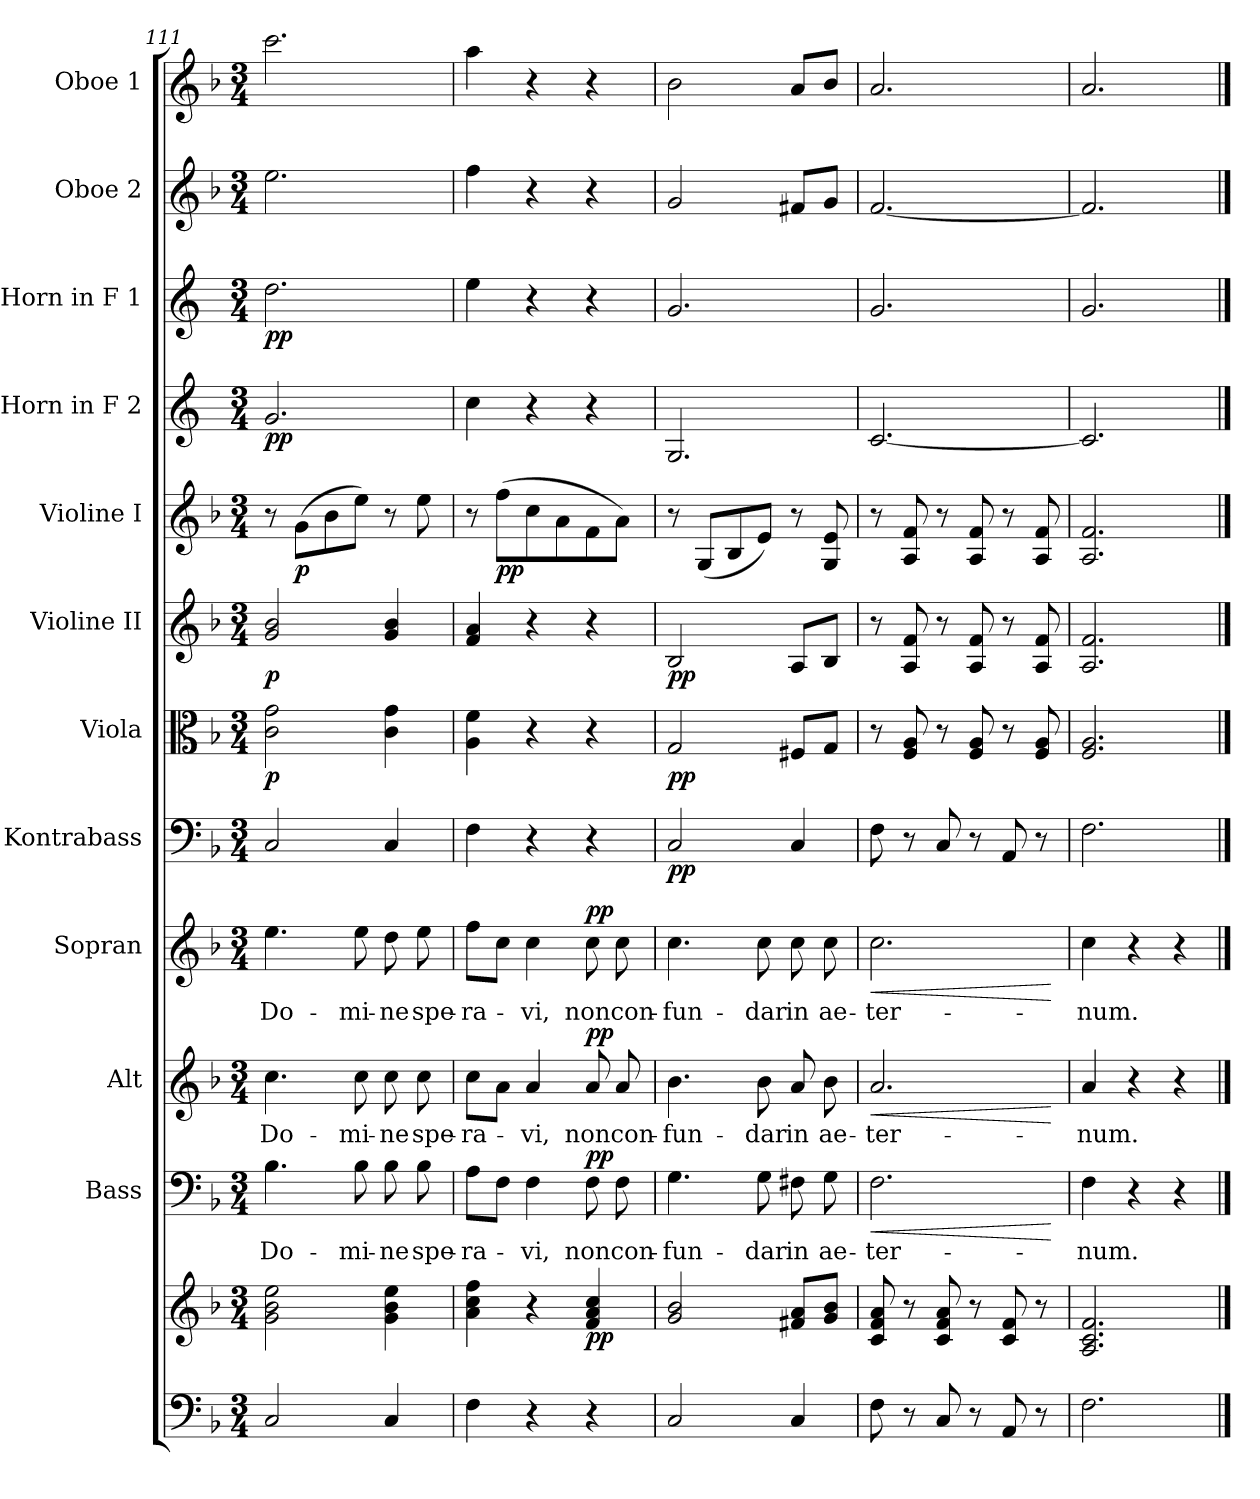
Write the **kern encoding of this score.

**kern	**kern	**dynam	**kern	**text	**dynam	**kern	**text	**dynam	**kern	**text	**dynam	**kern	**dynam	**kern	**dynam	**kern	**dynam	**kern	**dynam	**kern	**dynam	**kern	**dynam	**kern	**kern
*part12	*part12	*part12	*part11	*part11	*part11	*part10	*part10	*part10	*part9	*part9	*part9	*part8	*part8	*part7	*part7	*part6	*part6	*part5	*part5	*part4	*part4	*part3	*part3	*part2	*part1
*staff13	*staff12	*staff12/13	*staff11	*staff11	*staff11	*staff10	*staff10	*staff10	*staff9	*staff9	*staff9	*staff8	*staff8	*staff7	*staff7	*staff6	*staff6	*staff5	*staff5	*staff4	*staff4	*staff3	*staff3	*staff2	*staff1
*	*	*	*I"Bass	*	*	*I"Alt	*	*	*I"Sopran	*	*	*I"Kontrabass	*	*I"Viola	*	*I"Violine II	*	*I"Violine I	*	*I"Horn in F 2	*	*I"Horn in F 1	*	*I"Oboe 2	*I"Oboe 1
*	*	*	*I'B.	*	*	*I'A.	*	*	*I'S.	*	*	*I'Kb.	*	*I'Vla.	*	*I'Vl. II	*	*I'Vl. I	*	*	*	*	*	*I'Ob. 2	*I'Ob. 1
*clefF4	*clefG2	*	*clefF4	*	*	*clefG2	*	*	*clefG2	*	*	*clefF4	*	*clefC3	*	*clefG2	*	*clefG2	*	*clefG2	*	*clefG2	*	*clefG2	*clefG2
*	*	*	*	*	*	*	*	*	*	*	*	*ITrd7c12	*	*	*	*	*	*	*	*ITrd4c7	*	*ITrd4c7	*	*	*
*k[b-]	*k[b-]	*	*k[b-]	*	*	*k[b-]	*	*	*k[b-]	*	*	*k[b-]	*	*k[b-]	*	*k[b-]	*	*k[b-]	*	*k[b-]	*	*k[b-]	*	*k[b-]	*k[b-]
*F:	*F:	*	*F:	*	*	*F:	*	*	*F:	*	*	*F:	*	*F:	*	*F:	*	*F:	*	*F:	*	*F:	*	*F:	*F:
*M3/4	*M3/4	*	*M3/4	*	*	*M3/4	*	*	*M3/4	*	*	*M3/4	*	*M3/4	*	*M3/4	*	*M3/4	*	*M3/4	*	*M3/4	*	*M3/4	*M3/4
=111	=111	=111	=111	=111	=111	=111	=111	=111	=111	=111	=111	=111	=111	=111	=111	=111	=111	=111	=111	=111	=111	=111	=111	=111	=111
!	!	!	!	!LO:LY:b	!	!	!LO:LY:b	!	!	!LO:LY:b	!	!	!	!	!LO:DY:b	!	!LO:DY:b	!	!	!	!LO:DY:b	!	!LO:DY:b	!	!
2C/	2g\ 2b-\ 2ee\	.	4.B-\	Do-	.	4.cc\	Do-	.	4.ee\	Do-	.	2CC/	.	2c\ 2g\	p	2g/ 2b-/	p	8r	.	2.c/	pp	2.g\	pp	2.ee\	2.ccc\
!	!	!	!	!	!	!	!	!	!	!	!	!	!	!	!	!	!	!	!LO:DY:b	!	!	!	!	!	!
.	.	.	.	.	.	.	.	.	.	.	.	.	.	.	.	.	.	(>8g\L	p	.	.	.	.	.	.
.	.	.	.	.	.	.	.	.	.	.	.	.	.	.	.	.	.	8b-\	.	.	.	.	.	.	.
!	!	!	!	!LO:LY:b	!	!	!LO:LY:b	!	!	!LO:LY:b	!	!	!	!	!	!	!	!	!	!	!	!	!	!	!
.	.	.	8B-\	-mi-	.	8cc\	-mi-	.	8ee\	-mi-	.	.	.	.	.	.	.	8ee\J)	.	.	.	.	.	.	.
!	!	!	!	!LO:LY:b	!	!	!LO:LY:b	!	!	!LO:LY:b	!	!	!	!	!	!	!	!	!	!	!	!	!	!	!
4C/	4g\ 4b-\ 4ee\	.	8B-\	-ne	.	8cc\	-ne	.	8dd\	-ne	.	4CC/	.	4c\ 4g\	.	4g/ 4b-/	.	8r	.	.	.	.	.	.	.
!	!	!	!	!LO:LY:b	!	!	!LO:LY:b	!	!	!LO:LY:b	!	!	!	!	!	!	!	!	!	!	!	!	!	!	!
.	.	.	8B-\	spe-	.	8cc\	spe-	.	8ee\	spe-	.	.	.	.	.	.	.	8ee\	.	.	.	.	.	.	.
=112	=112	=112	=112	=112	=112	=112	=112	=112	=112	=112	=112	=112	=112	=112	=112	=112	=112	=112	=112	=112	=112	=112	=112	=112	=112
!	!	!	!	!LO:LY:b	!	!	!LO:LY:b	!	!	!LO:LY:b	!	!	!	!	!	!	!	!	!	!	!	!	!	!	!
4F\	4a\ 4cc\ 4ff\	.	8A\L	-ra-	.	8cc\L	-ra-	.	8ff\L	-ra-	.	4FF\	.	4A\ 4f\	.	4f/ 4a/	.	8r	.	4f\	.	4a\	.	4ff\	4aa\
!	!	!	!	!	!	!	!	!	!	!	!	!	!	!	!	!	!	!	!LO:DY:b	!	!	!	!	!	!
.	.	.	8F\J	.	.	8a\J	.	.	8cc\J	.	.	.	.	.	.	.	.	(>8ff\L	pp	.	.	.	.	.	.
!	!	!	!	!LO:LY:b	!	!	!LO:LY:b	!	!	!LO:LY:b	!	!	!	!	!	!	!	!	!	!	!	!	!	!	!
4r	4r	.	4F\	-vi,	.	4a/	-vi,	.	4cc\	-vi,	.	4r	.	4r	.	4r	.	8cc\	.	4r	.	4r	.	4r	4r
.	.	.	.	.	.	.	.	.	.	.	.	.	.	.	.	.	.	8a\	.	.	.	.	.	.	.
!	!	!LO:DY:b	!	!LO:LY:b	!LO:DY:a	!	!LO:LY:b	!LO:DY:a	!	!LO:LY:b	!LO:DY:a	!	!	!	!	!	!	!	!	!	!	!	!	!	!
4r	4f/ 4a/ 4cc/	pp	8F\	non	pp	8a/	non	pp	8cc\	non	pp	4r	.	4r	.	4r	.	8f\	.	4r	.	4r	.	4r	4r
!	!	!	!	!LO:LY:b	!	!	!LO:LY:b	!	!	!LO:LY:b	!	!	!	!	!	!	!	!	!	!	!	!	!	!	!
.	.	.	8F\	con-	.	8a/	con-	.	8cc\	con-	.	.	.	.	.	.	.	8a\J)	.	.	.	.	.	.	.
=113	=113	=113	=113	=113	=113	=113	=113	=113	=113	=113	=113	=113	=113	=113	=113	=113	=113	=113	=113	=113	=113	=113	=113	=113	=113
!	!	!	!	!LO:LY:b	!	!	!LO:LY:b	!	!	!LO:LY:b	!	!	!LO:DY:b	!	!LO:DY:b	!	!LO:DY:b	!	!	!	!	!	!	!	!
2C/	2g/ 2b-/	.	4.G\	-fun-	.	4.b-\	-fun-	.	4.cc\	-fun-	.	2CC/	pp	2G/	pp	2B-/	pp	8r	.	2.C/	.	2.c/	.	2g/	2b-\
.	.	.	.	.	.	.	.	.	.	.	.	.	.	.	.	.	.	(<8G/L	.	.	.	.	.	.	.
.	.	.	.	.	.	.	.	.	.	.	.	.	.	.	.	.	.	8B-/	.	.	.	.	.	.	.
!	!	!	!	!LO:LY:b	!	!	!LO:LY:b	!	!	!LO:LY:b	!	!	!	!	!	!	!	!	!	!	!	!	!	!	!
.	.	.	8G\	-dar	.	8b-\	-dar	.	8cc\	-dar	.	.	.	.	.	.	.	8e/J)	.	.	.	.	.	.	.
!	!	!	!	!LO:LY:b	!	!	!LO:LY:b	!	!	!LO:LY:b	!	!	!	!	!	!	!	!	!	!	!	!	!	!	!
4C/	8f#X/ 8a/L	.	8F#X\	in	.	8a/	in	.	8cc\	in	.	4CC/	.	8F#X/L	.	8A/L	.	8r	.	.	.	.	.	8f#X/L	8a/L
!	!	!	!	!LO:LY:b	!	!	!LO:LY:b	!	!	!LO:LY:b	!	!	!	!	!	!	!	!	!	!	!	!	!	!	!
.	8g/ 8b-/J	.	8G\	ae-	.	8b-\	ae-	.	8cc\	ae-	.	.	.	8G/J	.	8B-/J	.	8G/ 8e/	.	.	.	.	.	8g/J	8b-/J
=114	=114	=114	=114	=114	=114	=114	=114	=114	=114	=114	=114	=114	=114	=114	=114	=114	=114	=114	=114	=114	=114	=114	=114	=114	=114
!	!	!	!	!LO:LY:b	!LO:HP:b	!	!	!	!	!	!	!	!	!	!	!	!	!	!	!	!	!	!	!	!
!	!	!	!	!	!LO:HP:n=1:b	!	!LO:LY:b	!LO:HP:b	!	!	!	!	!	!	!	!	!	!	!	!	!	!	!	!	!
!	!	!	!	!	!	!	!	!LO:HP:n=1:b	!	!LO:LY:b	!LO:HP:b	!	!	!	!	!	!	!	!	!	!	!	!	!	!
!	!	!	!	!	!	!	!	!	!	!	!LO:HP:n=1:b	!	!	!	!	!	!	!	!	!	!	!	!	!	!
8F\	8c/ 8f/ 8a/	.	2.F\	-ter-	< >	2.a/	-ter-	< >	2.cc\	-ter-	< >	8FF\	.	8r	.	8r	.	8r	.	[2.F/	.	2.c/	.	[2.f/	2.a/
8r	8r	.	.	.	.	.	.	.	.	.	.	8r	.	8F/ 8A/	.	8A/ 8f/	.	8A/ 8f/	.	.	.	.	.	.	.
8C/	8c/ 8f/ 8a/	.	.	.	.	.	.	.	.	.	.	8CC/	.	8r	.	8r	.	8r	.	.	.	.	.	.	.
8r	8r	.	.	.	.	.	.	.	.	.	.	8r	.	8F/ 8A/	.	8A/ 8f/	.	8A/ 8f/	.	.	.	.	.	.	.
8AA/	8c/ 8f/	.	.	.	.	.	.	.	.	.	.	8AAA/	.	8r	.	8r	.	8r	.	.	.	.	.	.	.
8r	8r	.	.	.	.	.	.	.	.	.	.	8r	.	8F/ 8A/	.	8A/ 8f/	.	8A/ 8f/	.	.	.	.	.	.	.
.	.	.	.	.	[	.	.	[	.	.	[	.	.	.	.	.	.	.	.	.	.	.	.	.	.
=115	=115	=115	=115	=115	=115	=115	=115	=115	=115	=115	=115	=115	=115	=115	=115	=115	=115	=115	=115	=115	=115	=115	=115	=115	=115
!	!	!	!	!LO:LY:b	!	!	!LO:LY:b	!	!	!LO:LY:b	!	!	!	!	!	!	!	!	!	!	!	!	!	!	!
2.F\	2.A/ 2.c/ 2.f/	.	4F\	-num.	.	4a/	-num.	.	4cc\	-num.	.	2.FF\	.	2.F/ 2.A/	.	2.A/ 2.f/	.	2.A/ 2.f/	.	2.F/]	.	2.c/	.	2.f/]	2.a/
.	.	.	4r	.	]	4r	.	]	4r	.	]	.	.	.	.	.	.	.	.	.	.	.	.	.	.
.	.	.	4r	.	.	4r	.	.	4r	.	.	.	.	.	.	.	.	.	.	.	.	.	.	.	.
==	==	==	==	==	==	==	==	==	==	==	==	==	==	==	==	==	==	==	==	==	==	==	==	==	==
*-	*-	*-	*-	*-	*-	*-	*-	*-	*-	*-	*-	*-	*-	*-	*-	*-	*-	*-	*-	*-	*-	*-	*-	*-	*-
